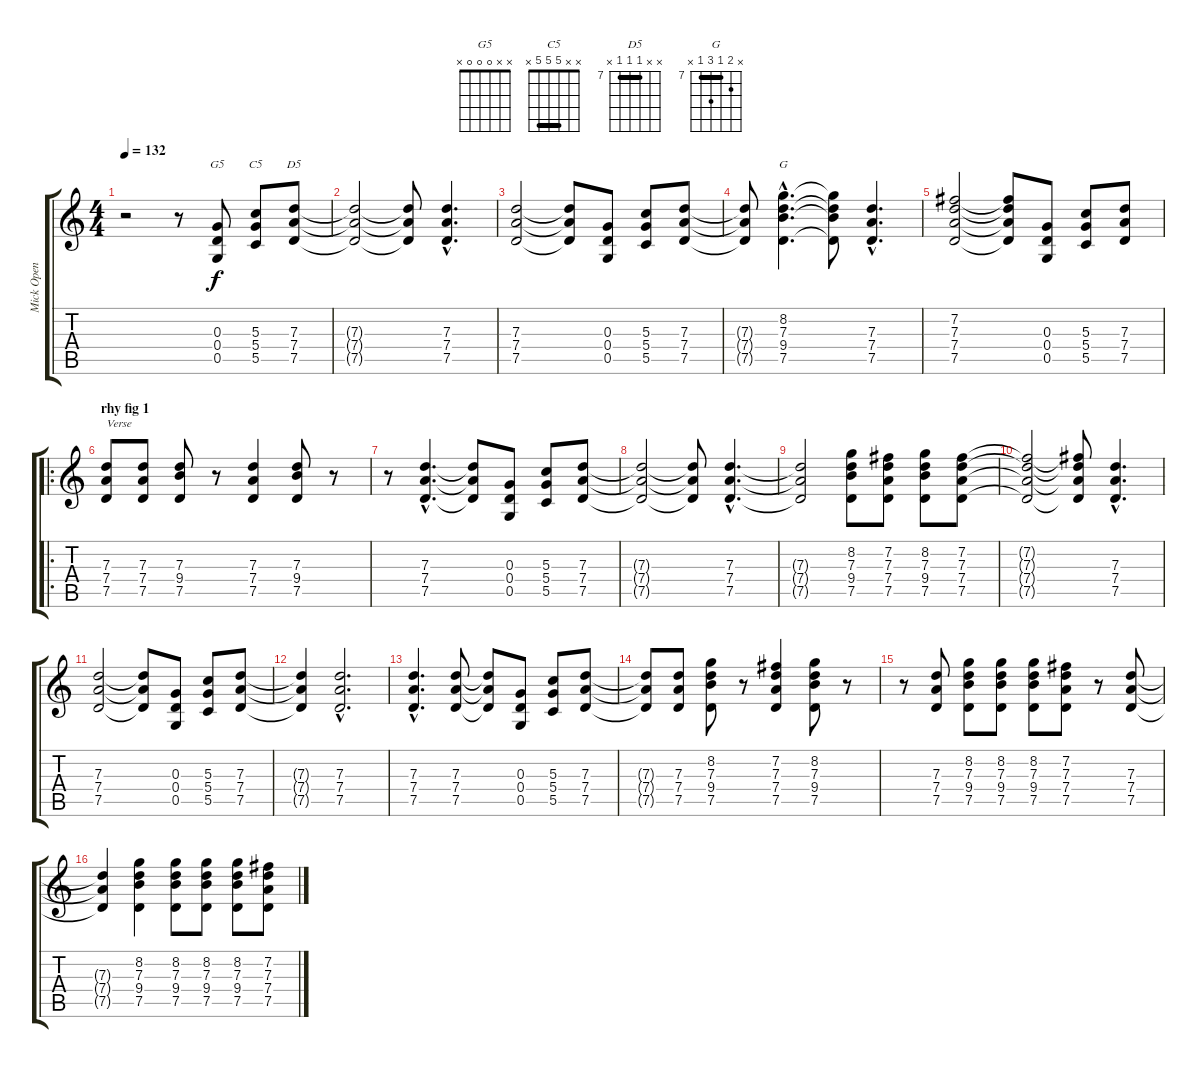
\track ("Mick Open G" "Mick Open ") {instrument electricguitarjazz}
\staff {score tabs}
\tuning (D4 B3 G3 D3 G2 D2) {hide}
\chord ("G5" x x 0 0 0 x)
\chord ("C5" x x 5 5 5 x) {barre 5}
\chord ("D5" x x 7 7 7 x) {firstfret 7 barre 7}
\chord ("G" x 8 7 9 7 x) {firstfret 7 barre 7}
\ts (4 4)
\tempo 132
\clef g2
\ks c
r.2{dy f instrument electricguitarjazz} r.8 (0.3 0.4 0.5).8{ch "G5"} (5.3 5.4 5.5).8{ch "C5"} (7.3 7.4 7.5).8{ch "D5"} |
(7.3{t} 7.4{t} 7.5{t}).2 (7.3{t} 7.4{t} 7.5{t}).8 (7.3{hac} 7.4{hac} 7.5{hac}).4{d} |
(7.3 7.4 7.5).2 (7.3{t} 7.4{t} 7.5{t}).8 (0.3 0.4 0.5).8 (5.3 5.4 5.5).8 (7.3 7.4 7.5).8 |
(7.3{t} 7.4{t} 7.5{t}).8 (8.2{hac} 7.3{hac} 9.4{hac} 7.5{hac}).4{d ch "G"} (8.2{t} 7.3{t} 9.4{t} 7.5{t}).8 (7.3{hac} 7.4{hac} 7.5{hac}).4{d} |
(7.2 7.3 7.4 7.5).2 (7.2{t} 7.3{t} 7.4{t} 7.5{t}).8 (0.3 0.4 0.5).8 (5.3 5.4 5.5).8 (7.3 7.4 7.5).8 |
\ro
\section ("" "rhy fig 1")
(7.3 7.4 7.5).8{txt "Verse"} (7.3 7.4 7.5).8 (7.3 9.4 7.5).8 r.8 (7.3 7.4 7.5).4 (7.3 9.4 7.5).8 r.8 |
r.8 (7.3{hac} 7.4{hac} 7.5{hac}).4{d} (7.3{t} 7.4{t} 7.5{t}).8 (0.3 0.4 0.5).8 (5.3 5.4 5.5).8 (7.3 7.4 7.5).8 |
(7.3{t} 7.4{t} 7.5{t}).2 (7.3{t} 7.4{t} 7.5{t}).8 (7.3{hac} 7.4{hac} 7.5{hac}).4{d} |
(7.3{t} 7.4{t} 7.5{t}).2 (8.2 7.3 9.4 7.5).8 (7.2 7.3 7.4 7.5).8 (8.2 7.3 9.4 7.5).8 (7.2 7.3 7.4 7.5).8 |
(7.2{t} 7.3{t} 7.4{t} 7.5{t}).2 (7.2{t} 7.3{t} 7.4{t} 7.5{t}).8 (7.3{hac} 7.4{hac} 7.5{hac}).4{d} |
(7.3 7.4 7.5).2 (7.3{t} 7.4{t} 7.5{t}).8 (0.3 0.4 0.5).8 (5.3 5.4 5.5).8 (7.3 7.4 7.5).8 |
(7.3{t} 7.4{t} 7.5{t}).4 (7.3{hac} 7.4{hac} 7.5{hac}).2{d} |
(7.3{hac} 7.4{hac} 7.5{hac}).4{d} (7.3 7.4 7.5).8 (7.3{t} 7.4{t} 7.5{t}).8 (0.3 0.4 0.5).8 (5.3 5.4 5.5).8 (7.3 7.4 7.5).8 |
(7.3{t} 7.4{t} 7.5{t}).8 (7.3 7.4 7.5).8 (8.2 7.3 9.4 7.5).8 r.8 (7.2 7.3 7.4 7.5).4 (8.2 7.3 9.4 7.5).8 r.8 |
r.8 (7.3 7.4 7.5).8 (8.2 7.3 9.4 7.5).8 (8.2 7.3 9.4 7.5).8 (8.2 7.3 9.4 7.5).8 (7.2 7.3 7.4 7.5).8 r.8 (7.3 7.4 7.5).8 |
(7.3{t} 7.4{t} 7.5{t}).4 (8.2 7.3 9.4 7.5).4 (8.2 7.3 9.4 7.5).8 (8.2 7.3 9.4 7.5).8 (8.2 7.3 9.4 7.5).8 (7.2 7.3 7.4 7.5).8
